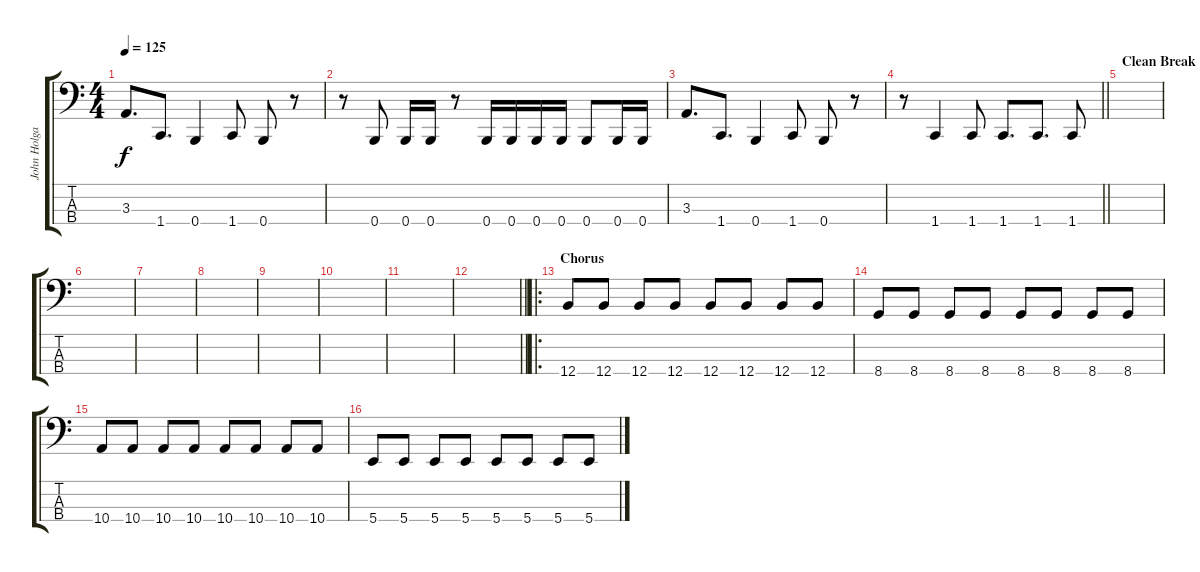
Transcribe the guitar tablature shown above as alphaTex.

\track ("John Holgado" "John Holga") {instrument electricbasspick}
\staff {score tabs}
\tuning (E2 B1 Gb1 B0) {hide}
\ts (4 4)
\tempo 125
\clef f4
\ks c
3.3.8{d dy f} 1.4.8{d} 0.4.4 1.4.8 0.4.8 r.8 |
r.8 0.4.8 0.4.16 0.4.16 r.8 0.4.16 0.4.16 0.4.16 0.4.16 0.4.8 0.4.16 0.4.16 |
3.3.8{d} 1.4.8{d} 0.4.4 1.4.8 0.4.8 r.8 |
\barLineRight lightlight
r.8 1.4.4 1.4.8 1.4.8{d} 1.4.8{d} 1.4.8 |
\section ("" "Clean Break")
|
|
|
|
|
|
|
\barLineRight lightlight
|
\ro
\section ("" "Chorus")
12.4.8 12.4.8 12.4.8 12.4.8 12.4.8 12.4.8 12.4.8 12.4.8 |
8.4.8 8.4.8 8.4.8 8.4.8 8.4.8 8.4.8 8.4.8 8.4.8 |
10.4.8 10.4.8 10.4.8 10.4.8 10.4.8 10.4.8 10.4.8 10.4.8 |
5.4.8 5.4.8 5.4.8 5.4.8 5.4.8 5.4.8 5.4.8 5.4.8
